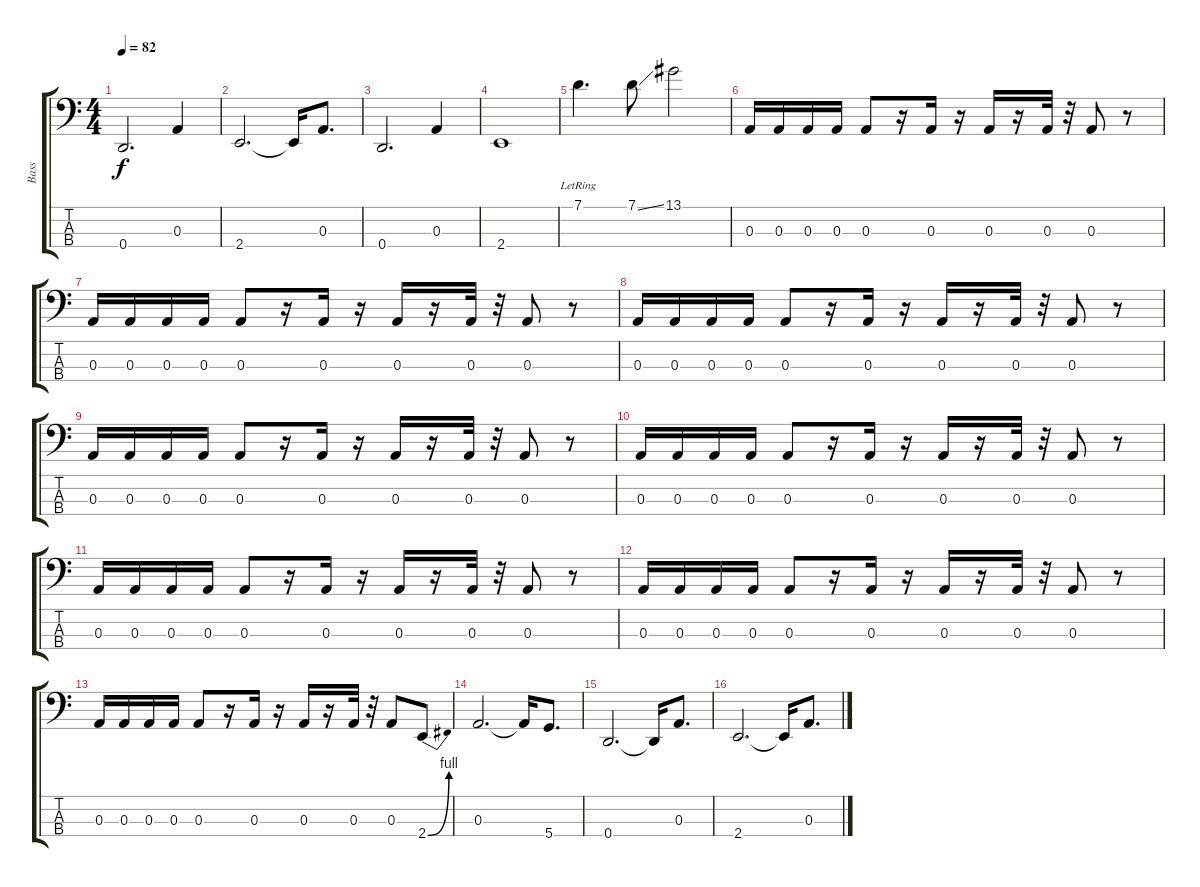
\track ("Bass" "Bass") {instrument electricbassfinger}
\staff {score tabs}
\tuning (G2 D2 A1 D1) {hide}
\ts (4 4)
\tempo 82
\clef f4
\ks c
0.4.2{d dy f} 0.3.4 |
2.4.2{d} 2.4{t}.16 0.3.8{d} |
0.4.2{d} 0.3.4 |
2.4.1 |
7.1{lr}.4{d} 7.1{ss}.8 13.1.2 |
0.3.16 0.3.16 0.3.16 0.3.16 0.3.8 r.16 0.3.16 r.16 0.3.16 r.16 0.3.32 r.32 0.3.8 r.8 |
0.3.16 0.3.16 0.3.16 0.3.16 0.3.8 r.16 0.3.16 r.16 0.3.16 r.16 0.3.32 r.32 0.3.8 r.8 |
0.3.16 0.3.16 0.3.16 0.3.16 0.3.8 r.16 0.3.16 r.16 0.3.16 r.16 0.3.32 r.32 0.3.8 r.8 |
0.3.16 0.3.16 0.3.16 0.3.16 0.3.8 r.16 0.3.16 r.16 0.3.16 r.16 0.3.32 r.32 0.3.8 r.8 |
0.3.16 0.3.16 0.3.16 0.3.16 0.3.8 r.16 0.3.16 r.16 0.3.16 r.16 0.3.32 r.32 0.3.8 r.8 |
0.3.16 0.3.16 0.3.16 0.3.16 0.3.8 r.16 0.3.16 r.16 0.3.16 r.16 0.3.32 r.32 0.3.8 r.8 |
0.3.16 0.3.16 0.3.16 0.3.16 0.3.8 r.16 0.3.16 r.16 0.3.16 r.16 0.3.32 r.32 0.3.8 r.8 |
0.3.16 0.3.16 0.3.16 0.3.16 0.3.8 r.16 0.3.16 r.16 0.3.16 r.16 0.3.32 r.32 0.3.8 2.4{be (bend 0 0 60 4)}.8 |
0.3.2{d} 0.3{t}.16 5.4.8{d} |
0.4.2{d} 0.4{t}.16 0.3.8{d} |
2.4.2{d} 2.4{t}.16 0.3.8{d}
